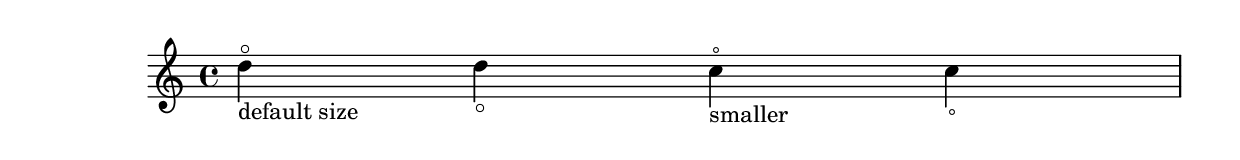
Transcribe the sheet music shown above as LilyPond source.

%% Do not edit this file; it is automatically
%% generated from LSR http://lsr.dsi.unimi.it
%% This file is in the public domain.
\version "2.13.29"

\header {
  lsrtags = "expressive-marks, unfretted-strings"

%% Translation of GIT committish: 0b55335aeca1de539bf1125b717e0c21bb6fa31b
  texidoces = "
Para hacer más pequeño el círculo de @code{\\flageolet} (armónico)
utilice la siguiente función de Scheme.

"
  doctitlees = "Cambiar el tamaño de la marca de \\flageolet"

%% Translation of GIT committish: 0a868be38a775ecb1ef935b079000cebbc64de40
  texidocde = "
Um den @code{\\flageolet}-Kreis kleiner zu machen, kann diese
Scheme-Funktion eingesetzt werden.

"
  doctitlede = "\\flageolet-Zeichen verkleinern"
%% Translation of GIT committish: 5b980ee07bba23d3633de1d371fb2926f164e295

  texidocfr = "
Il est possible de rapetisser le cercle d'un @code{\\flageolet} grâce
à une fonction Scheme.

"
  doctitlefr = "Modifier la taille d'un \\flageolet"


  texidoc = "
To make the @code{\\flageolet} circle smaller use the following Scheme
function.

"
  doctitle = "Changing \\flageolet mark size"
} % begin verbatim

smallFlageolet =
#(let ((m (make-articulation "flageolet")))
   (set! (ly:music-property m 'tweaks)
         (acons 'font-size -3
                (ly:music-property m 'tweaks)))
   m)

\layout { ragged-right = ##f }

\relative c'' {
  d4^\flageolet_\markup { default size } d_\flageolet
  c4^\smallFlageolet_\markup { smaller } c_\smallFlageolet
}

